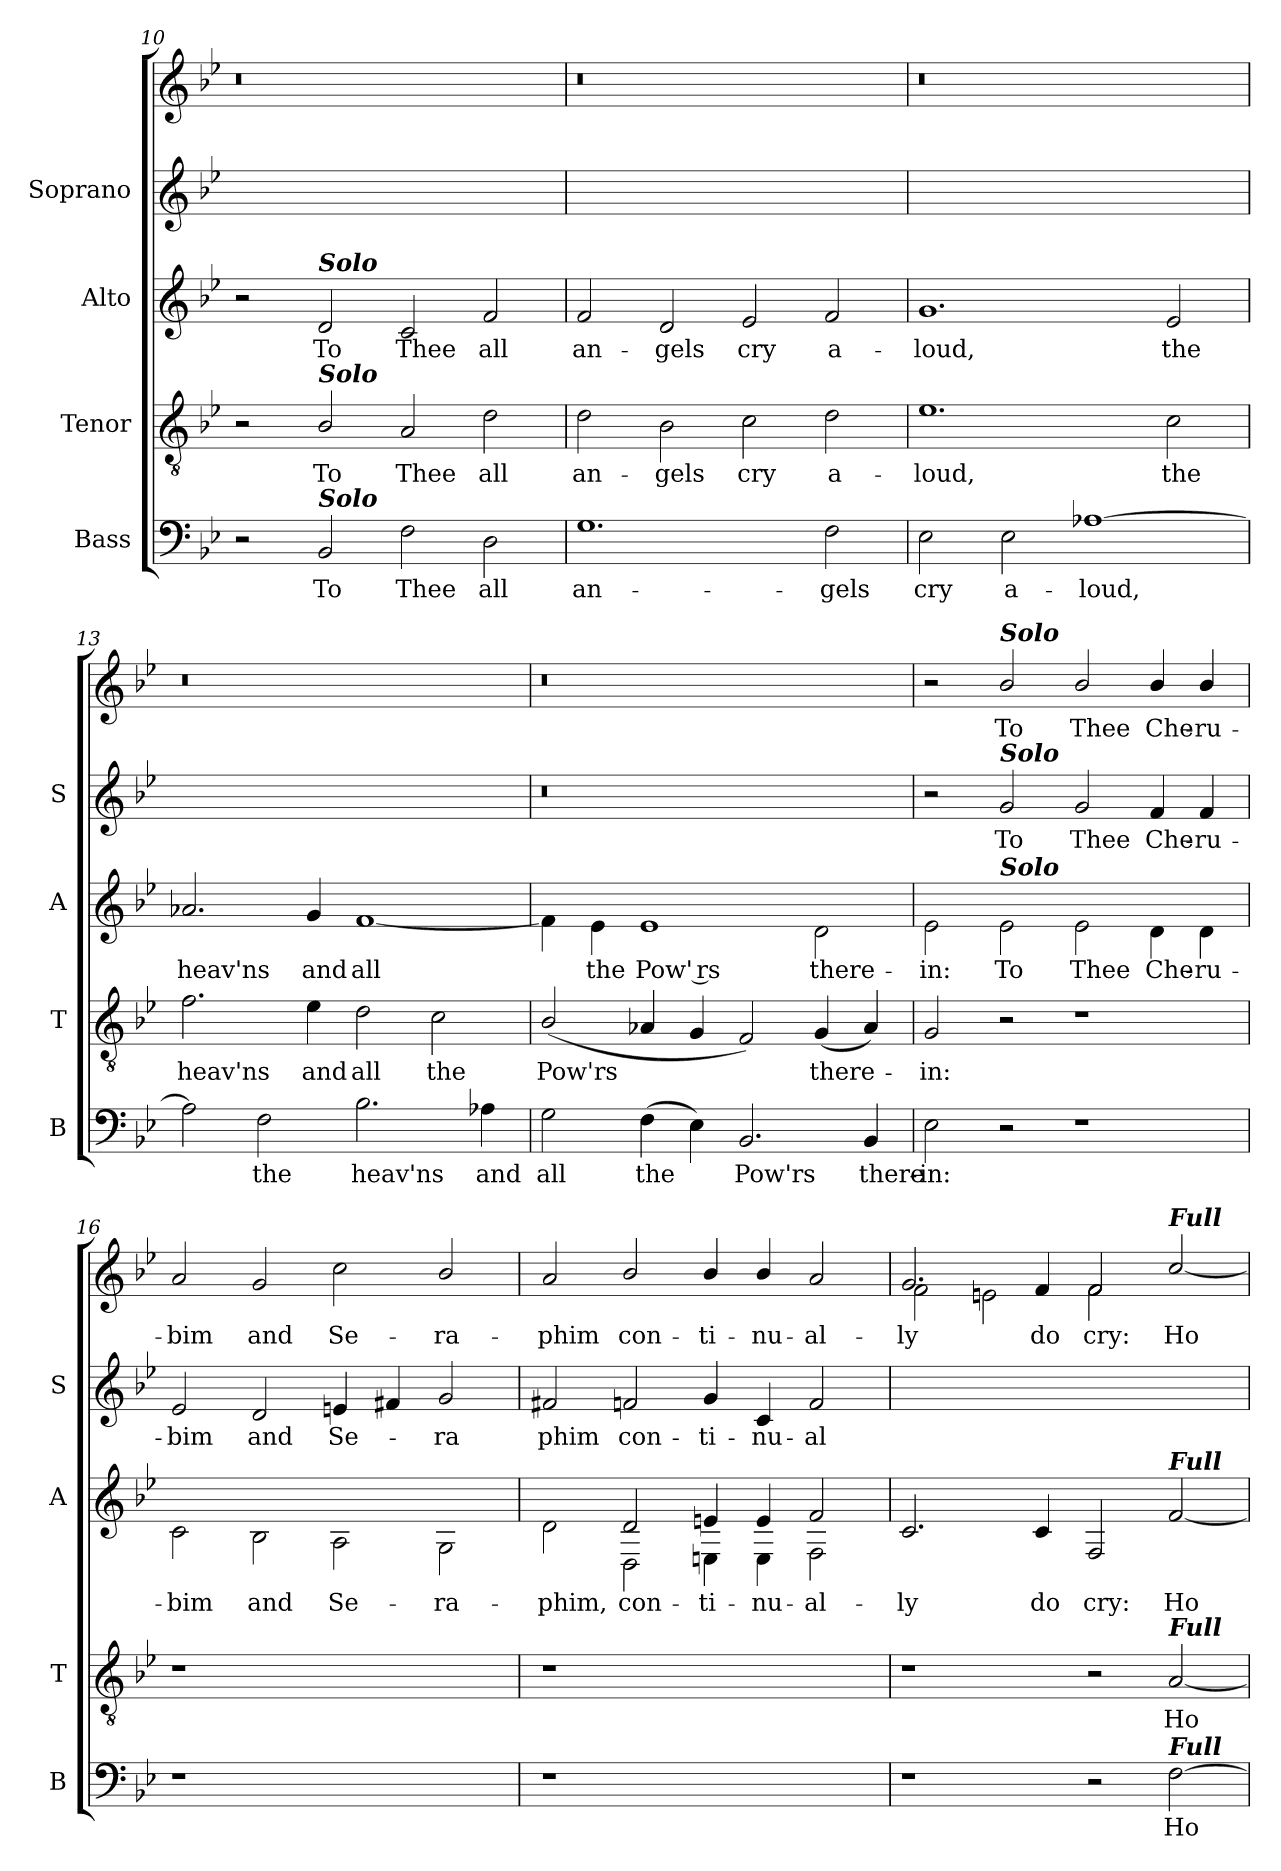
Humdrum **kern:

**kern	**text	**kern	**text	**kern	**text	**kern	**text	**kern	**text
*part4	*part4	*part3	*part3	*part2	*part2	*part1	*part1	*part1	*part1
*staff5	*staff5	*staff4	*staff4	*staff3	*staff3	*staff2	*staff2	*staff1	*staff1
*I"Bass	*	*I"Tenor	*	*I"Alto	*	*I"Soprano	*	*	*
*I'B	*	*I'T	*	*I'A	*	*I'S	*	*	*
*clefF4	*	*clefGv2	*	*clefG2	*	*clefG2	*	*clefG2	*
*k[b-e-]	*	*k[b-e-]	*	*k[b-e-]	*	*k[b-e-]	*	*k[b-e-]	*
*B-:	*	*B-:	*	*B-:	*	*B-:	*	*B-:	*
=10	=10	=10	=10	=10	=10	=10	=10	=10	=10
2r	.	2r	.	2r	.	0ryy	.	0r	.
!	!	!	!	!LO:TX:a:Bi:t=Solo	!	!	!	!	!
!	!	!LO:TX:a:Bi:t=Solo	!	!	!	!	!	!	!
!LO:TX:a:Bi:t=Solo	!	!	!	!	!	!	!	!	!
!	!LO:LY:b	!	!LO:LY:b	!	!LO:LY:b	!	!	!	!
2BB-/	To	2B-/	To	2d/	To	.	.	.	.
!	!LO:LY:b	!	!LO:LY:b	!	!LO:LY:b	!	!	!	!
2F\	Thee	2A/	Thee	2c/	Thee	.	.	.	.
!	!LO:LY:b	!	!LO:LY:b	!	!LO:LY:b	!	!	!	!
2D\	all	2d\	all	2f/	all	.	.	.	.
=11	=11	=11	=11	=11	=11	=11	=11	=11	=11
!	!LO:LY:b	!	!LO:LY:b	!	!LO:LY:b	!	!	!	!
1.G	an-	2d\	an-	2f/	an-	0ryy	.	0r	.
!	!	!	!LO:LY:b	!	!LO:LY:b	!	!	!	!
.	.	2B-\	-gels	2d/	-gels	.	.	.	.
!	!	!	!LO:LY:b	!	!LO:LY:b	!	!	!	!
.	.	2c\	cry	2e-/	cry	.	.	.	.
!	!LO:LY:b	!	!LO:LY:b	!	!LO:LY:b	!	!	!	!
2F\	-gels	2d\	a-	2f/	a-	.	.	.	.
=12	=12	=12	=12	=12	=12	=12	=12	=12	=12
!	!LO:LY:b	!	!LO:LY:b	!	!LO:LY:b	!	!	!	!
2E-\	cry	1.e-	-loud,	1.g	-loud,	0ryy	.	0r	.
!	!LO:LY:b	!	!	!	!	!	!	!	!
2E-\	a-	.	.	.	.	.	.	.	.
!	!LO:LY:b	!	!	!	!	!	!	!	!
[1A-X	-loud,	.	.	.	.	.	.	.	.
!	!	!	!LO:LY:b	!	!LO:LY:b	!	!	!	!
.	.	2c\	the	2e-/	the	.	.	.	.
!!LO:LB:g=z
=13	=13	=13	=13	=13	=13	=13	=13	=13	=13
!	!	!	!LO:LY:b	!	!LO:LY:b	!	!	!	!
2A-\]	.	2.f\	heav'ns	2.a-X/	heav'ns	0ryy	.	0r	.
!	!LO:LY:b	!	!	!	!	!	!	!	!
2F\	the	.	.	.	.	.	.	.	.
!	!	!	!LO:LY:b	!	!LO:LY:b	!	!	!	!
.	.	4e-\	and	4g/	and	.	.	.	.
!	!LO:LY:b	!	!LO:LY:b	!	!LO:LY:b	!	!	!	!
2.B-\	heav'ns	2d\	all	[1f	all	.	.	.	.
!	!	!	!LO:LY:b	!	!	!	!	!	!
.	.	2c\	the	.	.	.	.	.	.
!	!LO:LY:b	!	!	!	!	!	!	!	!
4A-X\	and	.	.	.	.	.	.	.	.
!!LO:PB:g=z
=14	=14	=14	=14	=14	=14	=14	=14	=14	=14
!	!LO:LY:b	!	!LO:LY:b	!	!	!	!	!	!
*	*	*	*	*^	*	*	*	*	*
2G\	all	(<2B-/	Pow'rs	0ryy	4f\]	.	0r	.	0r	.
!	!	!	!	!	!	!LO:LY:b	!	!	!	!
.	.	.	.	.	4e-\	the	.	.	.	.
!	!LO:LY:b	!	!	!	!	!LO:LY:b	!	!	!	!
(>4F\	the	4A-X/	.	.	1e-	Pow' rs	.	.	.	.
4E-\)	.	4G/	.	.	.	.	.	.	.	.
!	!LO:LY:b	!	!	!	!	!	!	!	!	!
2.BB-/	Pow'rs	2F/)	.	.	.	.	.	.	.	.
!	!	!	!LO:LY:b	!	!	!LO:LY:b	!	!	!	!
.	.	(<4G/	there-	.	2d\	there-	.	.	.	.
!	!LO:LY:b	!	!	!	!	!	!	!	!	!
4BB-/	there-	4A-/)	.	.	.	.	.	.	.	.
=15	=15	=15	=15	=15	=15	=15	=15	=15	=15	=15
!	!LO:LY:b	!	!LO:LY:b	!	!	!LO:LY:b	!	!	!	!
2E-\	-in:	2G/	in:	0ryy	2e-\	-in:	2r	.	2r	.
!	!	!	!	!	!	!	!	!	!LO:TX:a:Bi:t=Solo	!
!	!	!	!	!	!	!	!LO:TX:a:Bi:t=Solo	!	!	!
!	!	!	!	!	!LO:TX:a:Bi:t=Solo	!	!	!	!	!
!	!	!	!	!	!	!LO:LY:b	!	!LO:LY:b	!	!LO:LY:b
2r	.	2r	.	.	2e-\	To	2g/	-To	2b-/	To
!	!	!	!	!	!	!LO:LY:b	!	!LO:LY:b	!	!LO:LY:b
1r	.	1r	.	.	2e-\	Thee	2g/	Thee	2b-/	Thee
!	!	!	!	!	!	!LO:LY:b	!	!LO:LY:b	!	!LO:LY:b
.	.	.	.	.	4d\	Che-	4f/	Che-	4b-/	Che-
!	!	!	!	!	!	!LO:LY:b	!	!LO:LY:b	!	!LO:LY:b
.	.	.	.	.	4d\	-ru-	4f/	-ru-	4b-/	-ru-
=16	=16	=16	=16	=16	=16	=16	=16	=16	=16	=16
!	!	!	!	!	!	!LO:LY:b	!	!LO:LY:b	!	!LO:LY:b
1r	.	1r	.	0ryy	2c\	-bim	2e-/	-bim	2a/	-bim
!	!	!	!	!	!	!LO:LY:b	!	!LO:LY:b	!	!LO:LY:b
.	.	.	.	.	2B-\	and	2d/	and	2g/	and
!	!	!	!	!	!	!LO:LY:b	!	!LO:LY:b	!	!LO:LY:b
1ryy	.	1ryy	.	.	2A\	Se-	4en/	Se-	2cc\	Se-
.	.	.	.	.	.	.	4f#X/	.	.	.
!	!	!	!	!	!	!LO:LY:b	!	!LO:LY:b	!	!LO:LY:b
.	.	.	.	.	2G\	-ra-	2g/	ra	2b-/	-ra-
=17	=17	=17	=17	=17	=17	=17	=17	=17	=17	=17
!	!	!	!	!	!	!LO:LY:b	!	!LO:LY:b	!	!LO:LY:b
1r	.	1r	.	2ryy	2d\	-phim,	2f#X/	-phim	2a/	phim
!	!	!	!	!	!	!LO:LY:b	!	!LO:LY:b	!	!LO:LY:b
.	.	.	.	2d/	2D\	con-	2fn/	con-	2b-/	con-
!	!	!	!	!	!	!LO:LY:b	!	!LO:LY:b	!	!LO:LY:b
1ryy	.	1ryy	.	4en/	4En\	-ti-	4g/	-ti-	4b-/	-ti-
!	!	!	!	!	!	!LO:LY:b	!	!LO:LY:b	!	!LO:LY:b
.	.	.	.	4e/	4E\	-nu-	4c/	-nu-	4b-/	-nu-
!	!	!	!	!	!	!LO:LY:b	!	!LO:LY:b	!	!LO:LY:b
.	.	.	.	2f/	2F\	-al-	2f/	-al-	2a/	-al-
!!LO:LB:g=z
=18	=18	=18	=18	=18	=18	=18	=18	=18	=18	=18
!	!	!	!	!	!	!LO:LY:b	!	!	!	!LO:LY:b
*	*	*	*	*v	*v	*	*	*	*^	*
1r	.	1r	.	2.c/	-ly	0ryy	.	2.g/	2f\	-ly
.	.	.	.	.	.	.	.	.	2en\	.
!	!	!	!	!	!LO:LY:b	!	!	!	!	!LO:LY:b
.	.	.	.	4c/	do	.	.	4f/	.	do
!	!	!	!	!	!LO:LY:b	!	!	!	!	!LO:LY:b
2r	.	2r	.	2F/	cry:	.	.	2f/	2f\	cry:
!	!	!	!	!	!	!	!	!LO:TX:a:Bi:t=Full	!	!
!	!	!	!	!LO:TX:a:Bi:t=Full	!	!	!	!	!	!
!	!	!LO:TX:a:Bi:t=Full	!	!	!	!	!	!	!	!
!LO:TX:a:Bi:t=Full	!	!	!	!	!	!	!	!	!	!
!	!LO:LY:b	!	!LO:LY:b	!	!LO:LY:b	!	!	!	!	!LO:LY:b
[2F\	Ho-	[2A/	Ho-	[2f/	Ho-	.	.	[2cc/	2ryy	Ho-
*	*	*	*	*	*	*	*	*v	*v	*
=	=	=	=	=	=	=	=	=	=
*-	*-	*-	*-	*-	*-	*-	*-	*-	*-
